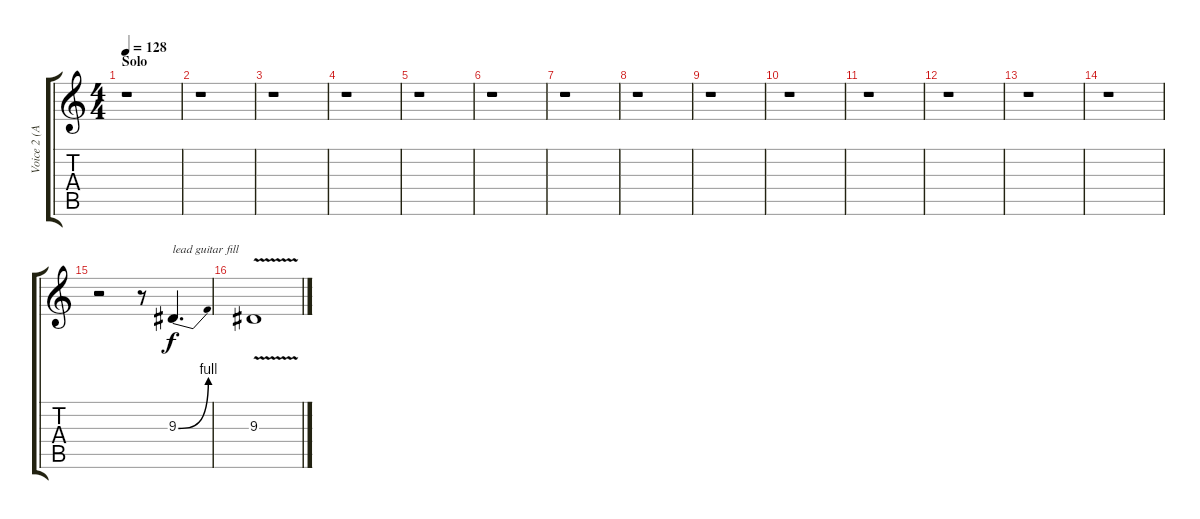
\track ("Voice 2 (Axl, Izzy, Duff)" "Voice 2 (A") {instrument lead2sawtooth}
\staff {score tabs}
\tuning (Eb4 Bb3 Gb3 Db3 Ab2 Eb2) {hide}
\ts (4 4)
\section ("" "Solo")
\tempo 128
\clef g2
\ks c
r.1{dy f} |
r.1 |
r.1 |
r.1 |
r.1 |
r.1 |
r.1 |
r.1 |
r.1 |
r.1 |
r.1 |
r.1 |
r.1 |
r.1 |
r.2{volume 8} r.8 9.3{be (bend 0 0 60 4)}.4{d txt "lead guitar fill"} |
9.3{v}.1
